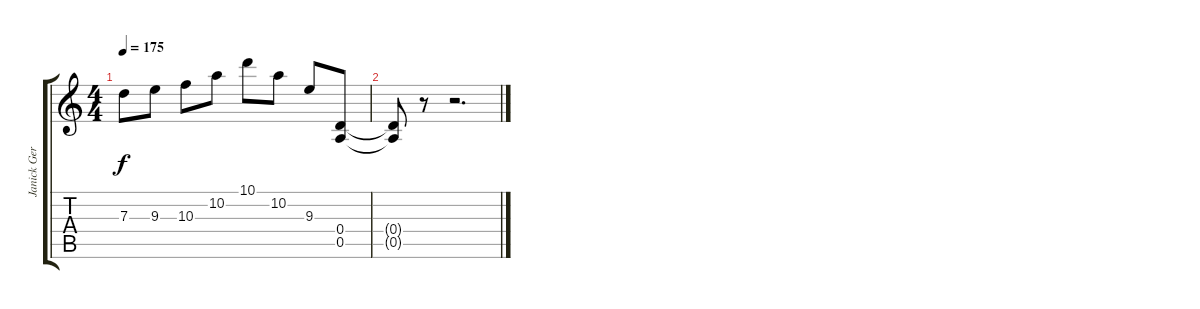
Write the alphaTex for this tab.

\track ("Janick Gers" "Janick Ger") {instrument overdrivenguitar}
\staff {score tabs}
\tuning (E4 B3 G3 D3 A2 E2) {hide}
\ts (4 4)
\tempo 175
\clef g2
\ks c
7.3{t}.8{dy f} 9.3.8 10.3.8 10.2.8 10.1.8 10.2.8 9.3.8 (0.4 0.5).8 |
(0.4{t} 0.5{t}).8 r.8 r.2{d}
